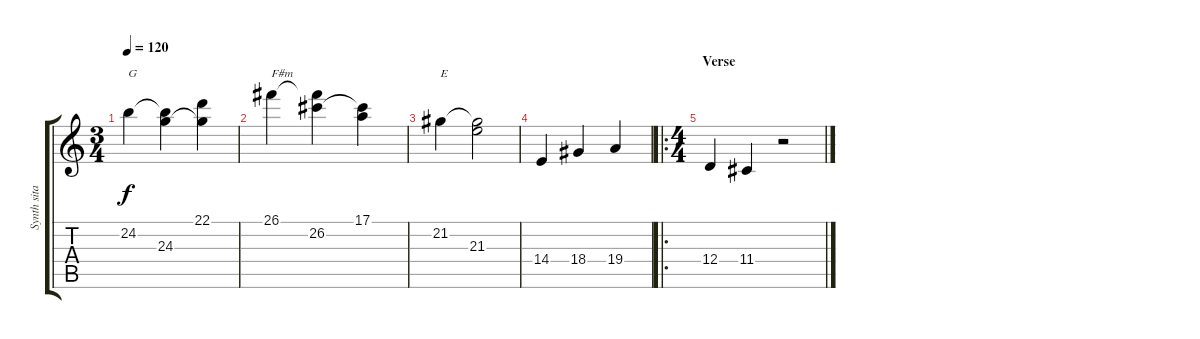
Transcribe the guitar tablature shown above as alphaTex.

\track ("Synth sitar" "Synth sita") {instrument sitar}
\staff {score tabs}
\tuning (E4 B3 G3 D3 A2 E2) {hide}
\ts (3 4)
\tempo 120
\clef g2
\ks c
24.2.4{txt "G" dy f} (24.2{t} 24.3).4 (22.1 24.3{t}).4 |
26.1.4{txt "F#m"} (26.1{t} 26.2).4 (17.1 26.2{t}).4 |
21.2.4{txt "E"} (21.2{t} 21.3).2 |
14.4.4 18.4.4 19.4.4 |
\ro
\ts (4 4)
\section ("" "Verse")
12.4.4 11.4.4 r.2
